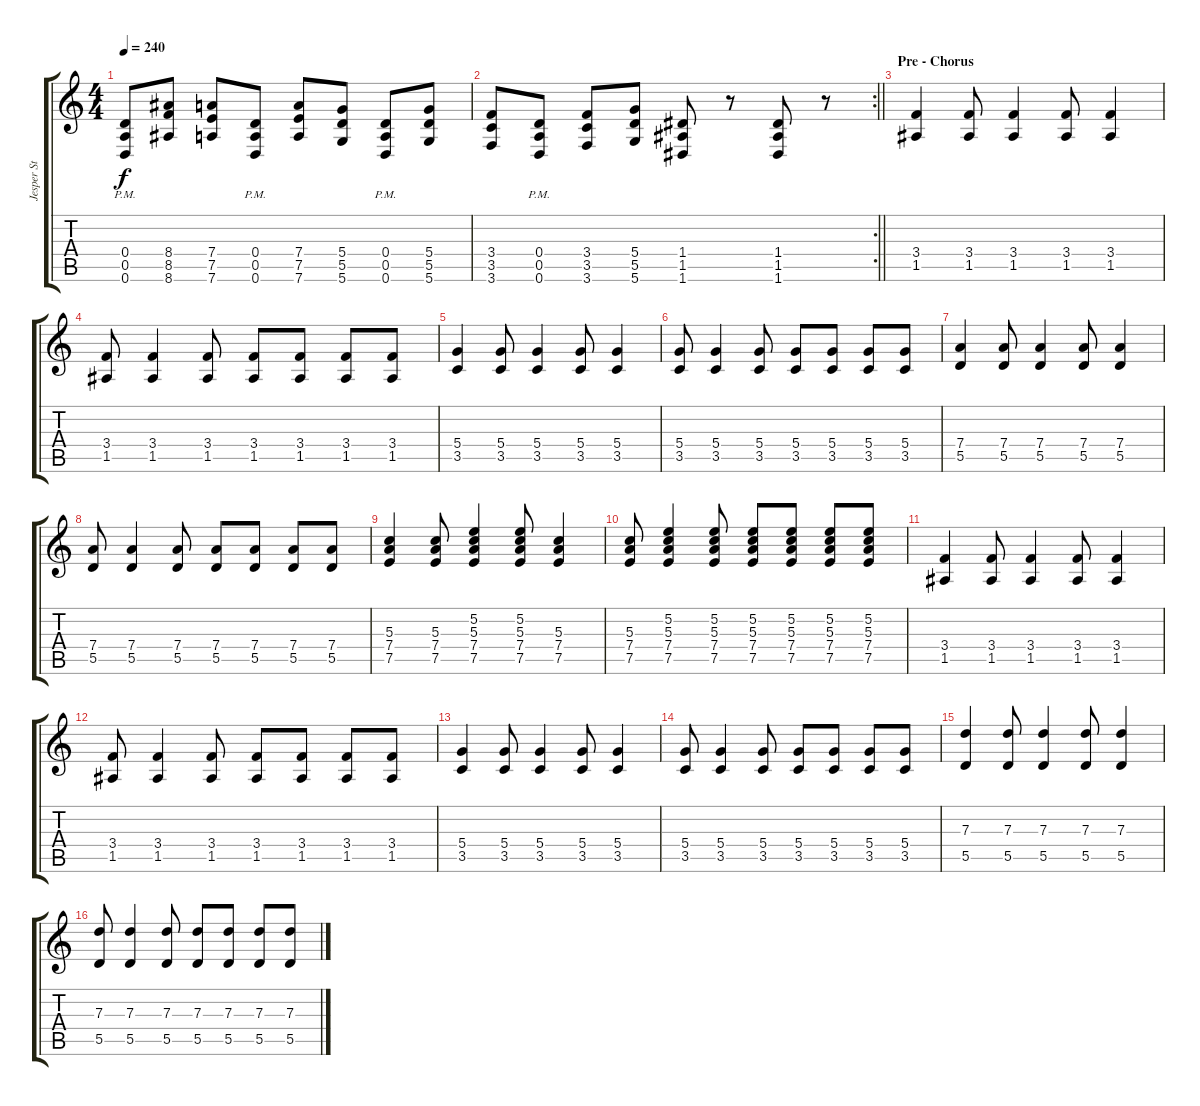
\track (" Jesper Strömblad" " Jesper St") {instrument distortionguitar}
\staff {score tabs}
\tuning (E4 B3 G3 D3 A2 D2) {hide}
\ts (4 4)
\tempo 240
\clef g2
\ks c
(0.4 0.5 0.6{pm}).8{dy f} (8.4 8.5 8.6).8 (7.4 7.5 7.6).8 (0.4 0.5 0.6{pm}).8 (7.4 7.5 7.6).8 (5.4 5.5 5.6).8 (0.4 0.5 0.6{pm}).8 (5.4 5.5 5.6).8 |
\rc 2
\barLineRight lightlight
(3.4 3.5 3.6).8 (0.4 0.5 0.6{pm}).8 (3.4 3.5 3.6).8 (5.4 5.5 5.6).8 (1.4 1.5 1.6).8 r.8 (1.4 1.5 1.6).8 r.8 |
\section ("" "Pre - Chorus")
(3.4 1.5).4 (3.4 1.5).8 (3.4 1.5).4 (3.4 1.5).8 (3.4 1.5).4 |
(3.4 1.5).8 (3.4 1.5).4 (3.4 1.5).8 (3.4 1.5).8 (3.4 1.5).8 (3.4 1.5).8 (3.4 1.5).8 |
(5.4 3.5).4 (5.4 3.5).8 (5.4 3.5).4 (5.4 3.5).8 (5.4 3.5).4 |
(5.4 3.5).8 (5.4 3.5).4 (5.4 3.5).8 (5.4 3.5).8 (5.4 3.5).8 (5.4 3.5).8 (5.4 3.5).8 |
(7.4 5.5).4 (7.4 5.5).8 (7.4 5.5).4 (7.4 5.5).8 (7.4 5.5).4 |
(7.4 5.5).8 (7.4 5.5).4 (7.4 5.5).8 (7.4 5.5).8 (7.4 5.5).8 (7.4 5.5).8 (7.4 5.5).8 |
(5.3 7.4 7.5).4 (5.3 7.4 7.5).8 (5.2 5.3 7.4 7.5).4 (5.2 5.3 7.4 7.5).8 (5.3 7.4 7.5).4 |
(5.3 7.4 7.5).8 (5.2 5.3 7.4 7.5).4 (5.2 5.3 7.4 7.5).8 (5.2 5.3 7.4 7.5).8 (5.2 5.3 7.4 7.5).8 (5.2 5.3 7.4 7.5).8 (5.2 5.3 7.4 7.5).8 |
(3.4 1.5).4 (3.4 1.5).8 (3.4 1.5).4 (3.4 1.5).8 (3.4 1.5).4 |
(3.4 1.5).8 (3.4 1.5).4 (3.4 1.5).8 (3.4 1.5).8 (3.4 1.5).8 (3.4 1.5).8 (3.4 1.5).8 |
(5.4 3.5).4 (5.4 3.5).8 (5.4 3.5).4 (5.4 3.5).8 (5.4 3.5).4 |
(5.4 3.5).8 (5.4 3.5).4 (5.4 3.5).8 (5.4 3.5).8 (5.4 3.5).8 (5.4 3.5).8 (5.4 3.5).8 |
(7.3 5.5).4 (7.3 5.5).8 (7.3 5.5).4 (7.3 5.5).8 (7.3 5.5).4 |
(7.3 5.5).8 (7.3 5.5).4 (7.3 5.5).8 (7.3 5.5).8 (7.3 5.5).8 (7.3 5.5).8 (7.3 5.5).8
